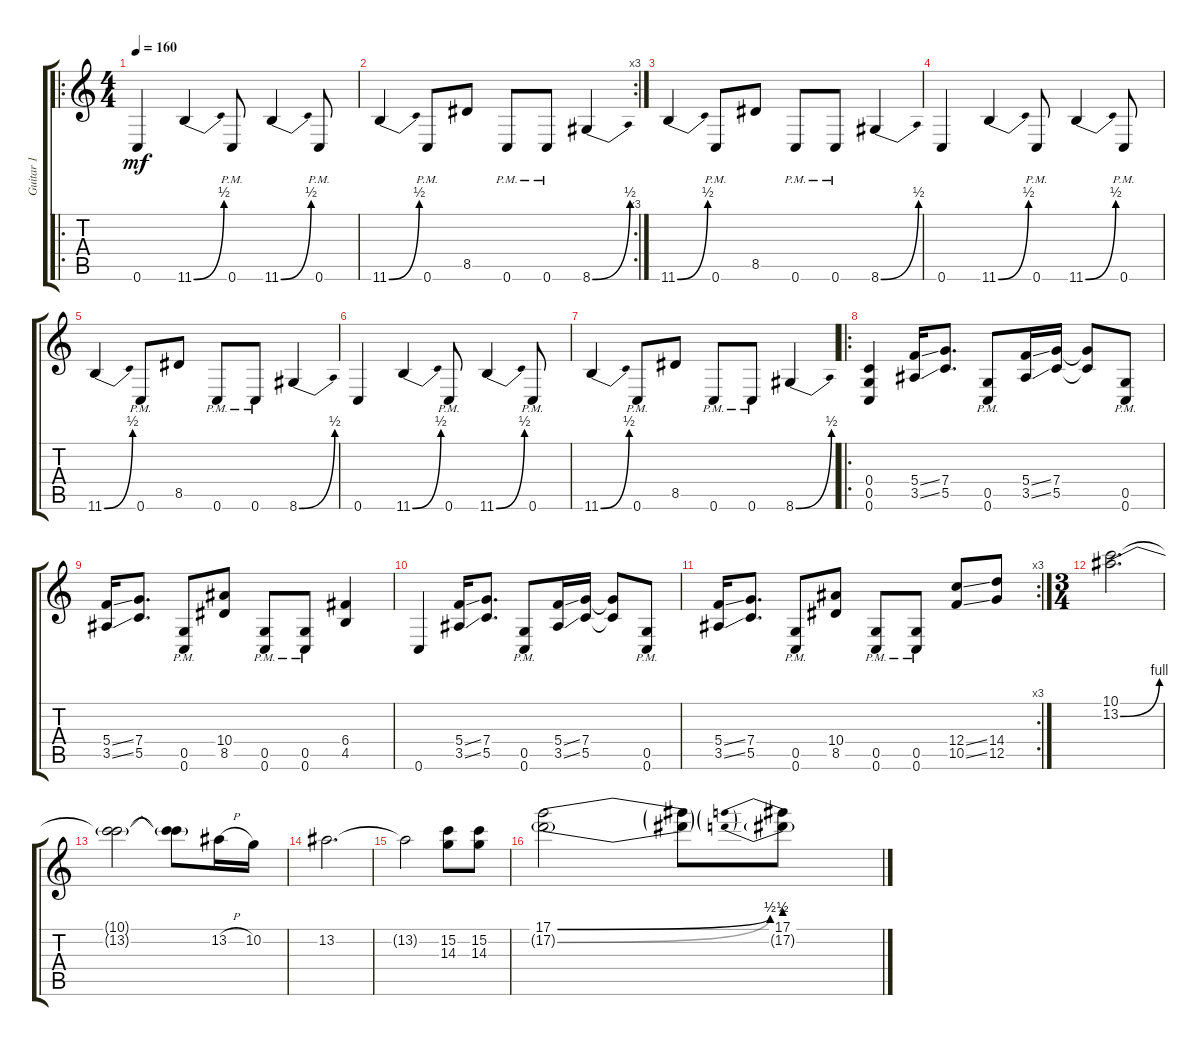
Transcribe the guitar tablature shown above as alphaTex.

\track ("Guitar 1" "Guitar 1") {instrument distortionguitar}
\staff {score tabs}
\tuning (D4 A3 F3 C3 G2 C2) {hide}
\ro
\ts (4 4)
\tempo 160
\clef g2
\ks c
0.6.4{dy mf} 11.6{be (bend 0 0 60 2)}.4 0.6{pm}.8 11.6{be (bend 0 0 60 2)}.4 0.6{pm}.8 |
\rc 3
11.6{be (bend 0 0 60 2)}.4 0.6{pm}.8 8.5.8 0.6{pm}.8 0.6{pm}.8 8.6{be (bend 0 0 60 2)}.4 |
11.6{be (bend 0 0 60 2)}.4 0.6{pm}.8 8.5.8 0.6{pm}.8 0.6{pm}.8 8.6{be (bend 0 0 60 2)}.4 |
0.6.4 11.6{be (bend 0 0 60 2)}.4 0.6{pm}.8 11.6{be (bend 0 0 60 2)}.4 0.6{pm}.8 |
11.6{be (bend 0 0 60 2)}.4 0.6{pm}.8 8.5.8 0.6{pm}.8 0.6{pm}.8 8.6{be (bend 0 0 60 2)}.4 |
0.6.4 11.6{be (bend 0 0 60 2)}.4 0.6{pm}.8 11.6{be (bend 0 0 60 2)}.4 0.6{pm}.8 |
11.6{be (bend 0 0 60 2)}.4 0.6{pm}.8 8.5.8 0.6{pm}.8 0.6{pm}.8 8.6{be (bend 0 0 60 2)}.4 |
\ro
(0.4 0.5 0.6).4 (5.4{ss} 3.5{ss}).16 (7.4 5.5).8{d} (0.5{pm} 0.6{pm}).8 (5.4{ss} 3.5{ss}).16 (7.4 5.5).16 (7.4{t} 5.5{t}).8 (0.5{pm} 0.6{pm}).8 |
(5.4{ss} 3.5{ss}).16 (7.4 5.5).8{d} (0.5{pm} 0.6{pm}).8 (10.4 8.5).8 (0.5{pm} 0.6{pm}).8 (0.5{pm} 0.6{pm}).8 (6.4 4.5).4 |
0.6.4 (5.4{ss} 3.5{ss}).16 (7.4 5.5).8{d} (0.5{pm} 0.6{pm}).8 (5.4{ss} 3.5{ss}).16 (7.4 5.5).16 (7.4{t} 5.5{t}).8 (0.5{pm} 0.6{pm}).8 |
\rc 3
(5.4{ss} 3.5{ss}).16 (7.4 5.5).8{d} (0.5{pm} 0.6{pm}).8 (10.4 8.5).8 (0.5{pm} 0.6{pm}).8 (0.5{pm} 0.6{pm}).8 (12.4{ss} 10.5{ss}).8 (14.4 12.5).8 |
\ts (3 4)
(10.1 13.2{be (bend 0 0 60 4)}).2{d} |
(10.1{t} 13.2{t}).2 (10.1{t} 13.2{t}).8 13.2{h}.16 10.2.16 |
13.2.2{d} |
13.2{t}.2 (15.2 14.3).8 (15.2 14.3).8 |
(17.1{be (bend 0 0 60 2)} 17.2{be (bend 0 0 60 2) g}).2 (17.1{t} 17.2{t}).8 (17.1{be (prebend 0 2 60 2)} 17.2{be (prebend 0 2 60 2) g}).8
